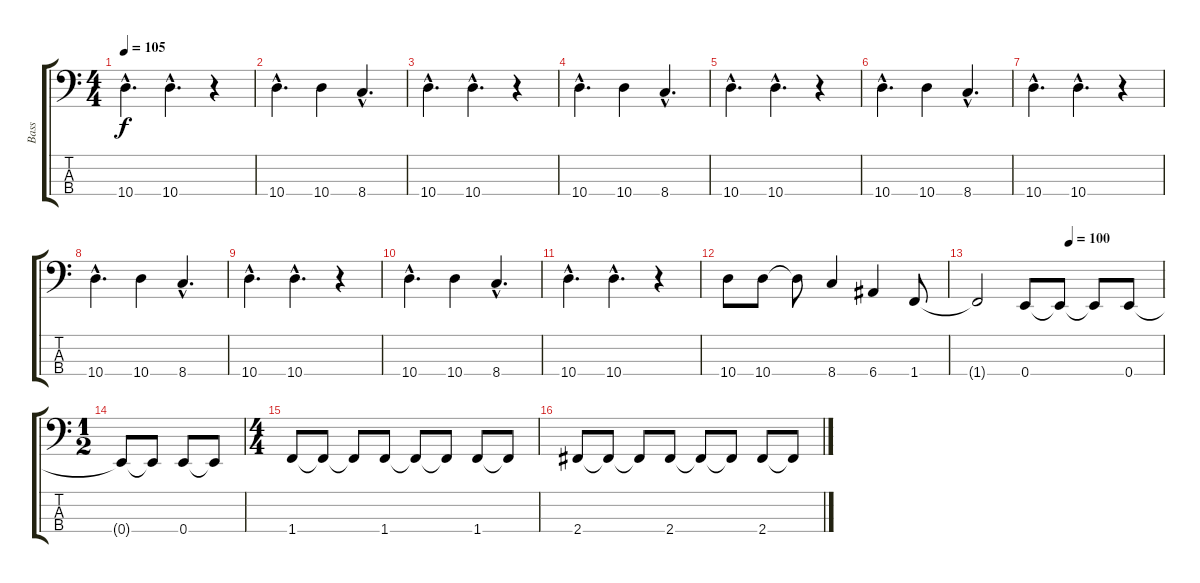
\track ("Bass" "Bass") {instrument electricbasspick}
\staff {score tabs}
\tuning (G2 D2 A1 E1) {hide}
\ts (4 4)
\tempo 105
\clef f4
\ks c
10.4{hac}.4{d dy f} 10.4{hac}.4{d} r.4 |
10.4{hac}.4{d} 10.4.4 8.4{hac}.4{d} |
10.4{hac}.4{d} 10.4{hac}.4{d} r.4 |
10.4{hac}.4{d} 10.4.4 8.4{hac}.4{d} |
10.4{hac}.4{d} 10.4{hac}.4{d} r.4 |
10.4{hac}.4{d} 10.4.4 8.4{hac}.4{d} |
10.4{hac}.4{d} 10.4{hac}.4{d} r.4 |
10.4{hac}.4{d} 10.4.4 8.4{hac}.4{d} |
10.4{hac}.4{d} 10.4{hac}.4{d} r.4 |
10.4{hac}.4{d} 10.4.4 8.4{hac}.4{d} |
10.4{hac}.4{d} 10.4{hac}.4{d} r.4 |
10.4.8 10.4.8 10.4{t}.8 8.4.4 6.4.4 1.4.8 |
\tempo (100 0.5)
1.4{t}.2 0.4.8 0.4{t}.8 0.4{t}.8 0.4.8 |
\ts (1 2)
0.4{t}.8 0.4{t}.8 0.4.8 0.4{t}.8 |
\ts (4 4)
1.4.8 1.4{t}.8 1.4{t}.8 1.4.8 1.4{t}.8 1.4{t}.8 1.4.8 1.4{t}.8 |
2.4.8 2.4{t}.8 2.4{t}.8 2.4.8 2.4{t}.8 2.4{t}.8 2.4.8 2.4{t}.8
